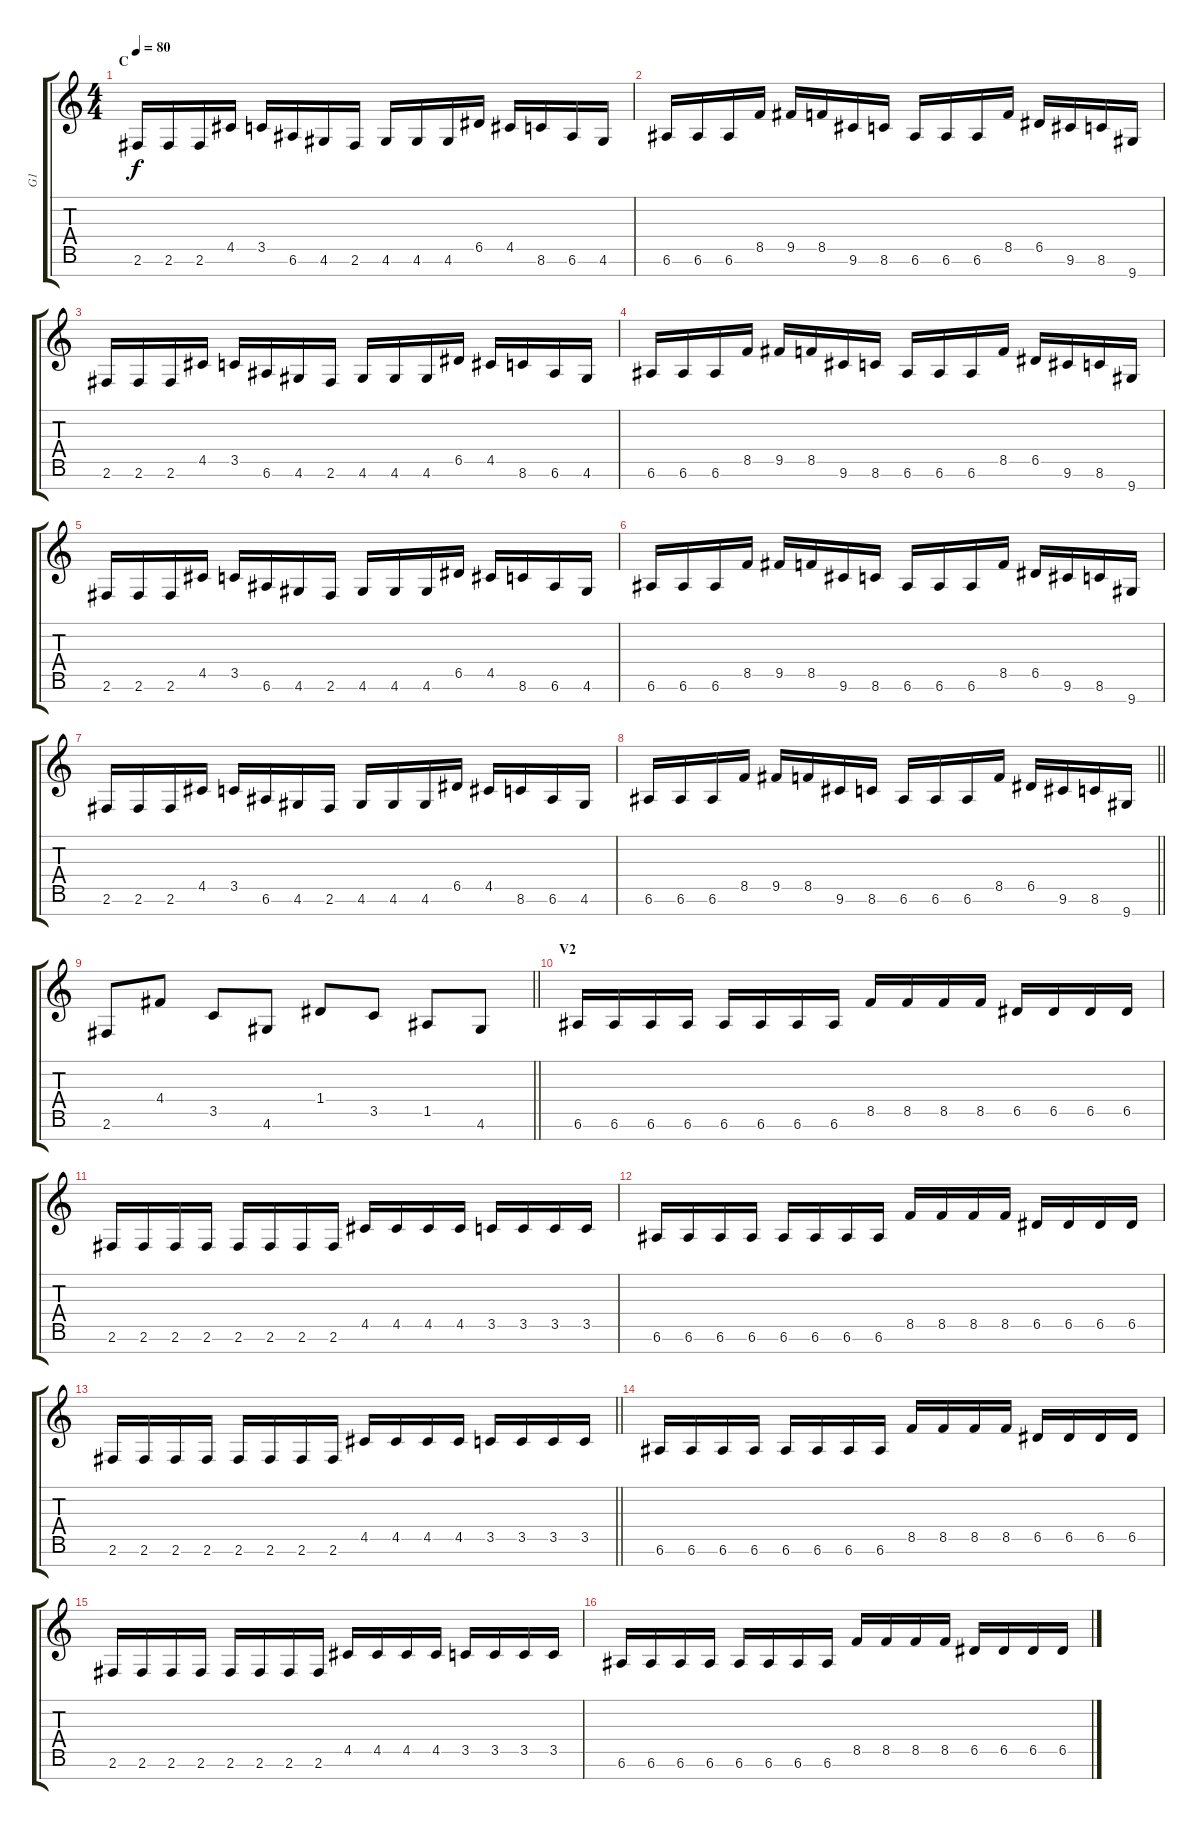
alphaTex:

\track ("G1" "G1") {instrument distortionguitar}
\staff {score tabs}
\tuning (E4 B3 G3 D3 A2 E2 B1) {hide}
\ts (4 4)
\section ("" "C")
\tempo 80
\clef g2
\ks c
2.6.16{dy f} 2.6.16 2.6.16 4.5.16 3.5.16 6.6.16 4.6.16 2.6.16 4.6.16 4.6.16 4.6.16 6.5.16 4.5.16 8.6.16 6.6.16 4.6.16 |
6.6.16 6.6.16 6.6.16 8.5.16 9.5.16 8.5.16 9.6.16 8.6.16 6.6.16 6.6.16 6.6.16 8.5.16 6.5.16 9.6.16 8.6.16 9.7.16 |
2.6.16 2.6.16 2.6.16 4.5.16 3.5.16 6.6.16 4.6.16 2.6.16 4.6.16 4.6.16 4.6.16 6.5.16 4.5.16 8.6.16 6.6.16 4.6.16 |
6.6.16 6.6.16 6.6.16 8.5.16 9.5.16 8.5.16 9.6.16 8.6.16 6.6.16 6.6.16 6.6.16 8.5.16 6.5.16 9.6.16 8.6.16 9.7.16 |
2.6.16 2.6.16 2.6.16 4.5.16 3.5.16 6.6.16 4.6.16 2.6.16 4.6.16 4.6.16 4.6.16 6.5.16 4.5.16 8.6.16 6.6.16 4.6.16 |
6.6.16 6.6.16 6.6.16 8.5.16 9.5.16 8.5.16 9.6.16 8.6.16 6.6.16 6.6.16 6.6.16 8.5.16 6.5.16 9.6.16 8.6.16 9.7.16 |
2.6.16 2.6.16 2.6.16 4.5.16 3.5.16 6.6.16 4.6.16 2.6.16 4.6.16 4.6.16 4.6.16 6.5.16 4.5.16 8.6.16 6.6.16 4.6.16 |
\barLineRight lightlight
6.6.16 6.6.16 6.6.16 8.5.16 9.5.16 8.5.16 9.6.16 8.6.16 6.6.16 6.6.16 6.6.16 8.5.16 6.5.16 9.6.16 8.6.16 9.7.16 |
\section ("" "")
\barLineRight lightlight
2.6.8 4.4.8 3.5.8 4.6.8 1.4.8 3.5.8 1.5.8 4.6.8 |
\section ("" "V2")
6.6.16 6.6.16 6.6.16 6.6.16 6.6.16 6.6.16 6.6.16 6.6.16 8.5.16 8.5.16 8.5.16 8.5.16 6.5.16 6.5.16 6.5.16 6.5.16 |
2.6.16 2.6.16 2.6.16 2.6.16 2.6.16 2.6.16 2.6.16 2.6.16 4.5.16 4.5.16 4.5.16 4.5.16 3.5.16 3.5.16 3.5.16 3.5.16 |
6.6.16 6.6.16 6.6.16 6.6.16 6.6.16 6.6.16 6.6.16 6.6.16 8.5.16 8.5.16 8.5.16 8.5.16 6.5.16 6.5.16 6.5.16 6.5.16 |
\barLineRight lightlight
2.6.16 2.6.16 2.6.16 2.6.16 2.6.16 2.6.16 2.6.16 2.6.16 4.5.16 4.5.16 4.5.16 4.5.16 3.5.16 3.5.16 3.5.16 3.5.16 |
6.6.16 6.6.16 6.6.16 6.6.16 6.6.16 6.6.16 6.6.16 6.6.16 8.5.16 8.5.16 8.5.16 8.5.16 6.5.16 6.5.16 6.5.16 6.5.16 |
2.6.16 2.6.16 2.6.16 2.6.16 2.6.16 2.6.16 2.6.16 2.6.16 4.5.16 4.5.16 4.5.16 4.5.16 3.5.16 3.5.16 3.5.16 3.5.16 |
6.6.16 6.6.16 6.6.16 6.6.16 6.6.16 6.6.16 6.6.16 6.6.16 8.5.16 8.5.16 8.5.16 8.5.16 6.5.16 6.5.16 6.5.16 6.5.16
